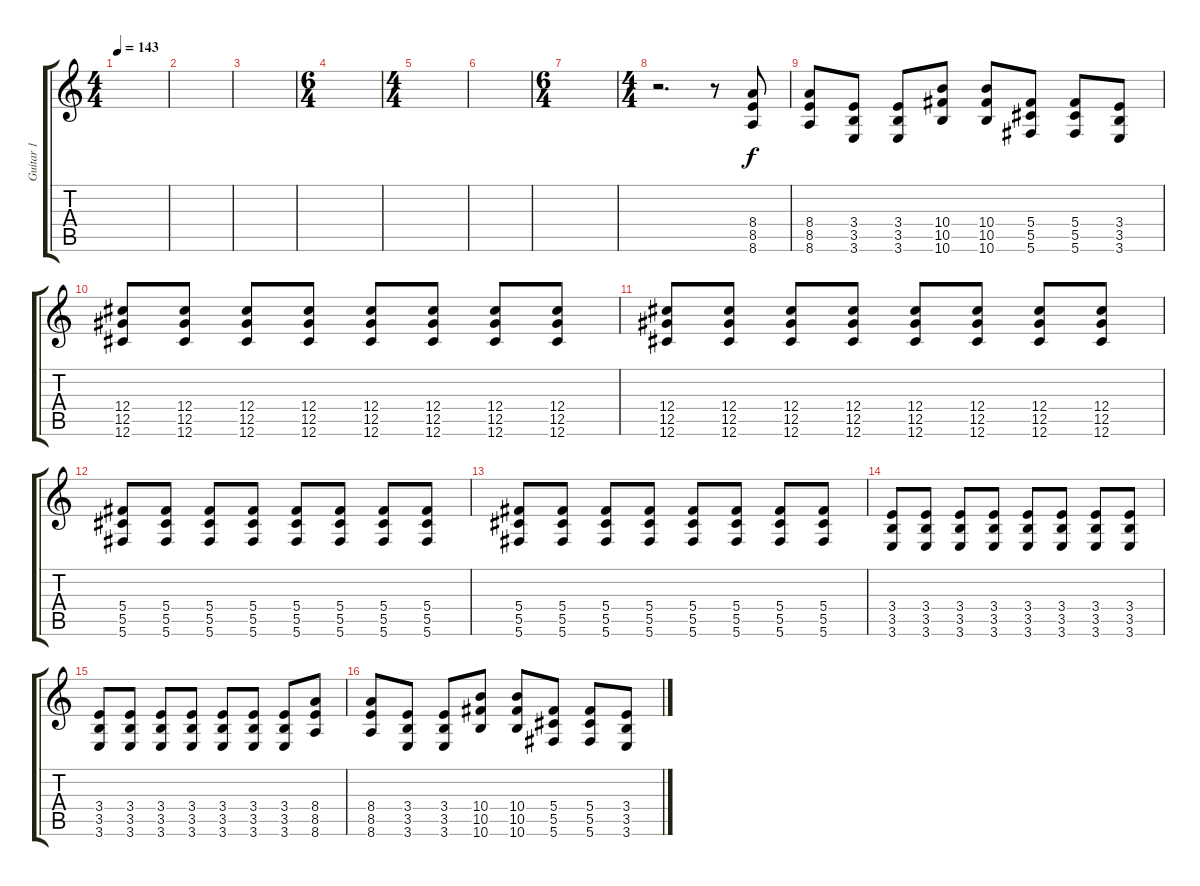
\track ("Guitar 1 " "Guitar 1 ") {instrument overdrivenguitar}
\staff {score tabs}
\tuning (Eb4 Bb3 Gb3 Db3 Ab2 Db2) {hide}
\ts (4 4)
\tempo 143
\clef g2
\ks c
|
|
|
\ts (6 4)
|
\ts (4 4)
|
|
\ts (6 4)
|
\ts (4 4)
r.2{d} r.8 (8.4 8.5 8.6).8{volume 14 instrument overdrivenguitar} |
(8.4 8.5 8.6).8 (3.4 3.5 3.6).8 (3.4 3.5 3.6).8 (10.4 10.5 10.6).8 (10.4 10.5 10.6).8 (5.4 5.5 5.6).8 (5.4 5.5 5.6).8 (3.4 3.5 3.6).8 |
(12.4 12.5 12.6).8 (12.4 12.5 12.6).8 (12.4 12.5 12.6).8 (12.4 12.5 12.6).8 (12.4 12.5 12.6).8 (12.4 12.5 12.6).8 (12.4 12.5 12.6).8 (12.4 12.5 12.6).8 |
(12.4 12.5 12.6).8 (12.4 12.5 12.6).8 (12.4 12.5 12.6).8 (12.4 12.5 12.6).8 (12.4 12.5 12.6).8 (12.4 12.5 12.6).8 (12.4 12.5 12.6).8 (12.4 12.5 12.6).8 |
(5.4 5.5 5.6).8 (5.4 5.5 5.6).8 (5.4 5.5 5.6).8 (5.4 5.5 5.6).8 (5.4 5.5 5.6).8 (5.4 5.5 5.6).8 (5.4 5.5 5.6).8 (5.4 5.5 5.6).8 |
(5.4 5.5 5.6).8 (5.4 5.5 5.6).8 (5.4 5.5 5.6).8 (5.4 5.5 5.6).8 (5.4 5.5 5.6).8 (5.4 5.5 5.6).8 (5.4 5.5 5.6).8 (5.4 5.5 5.6).8 |
(3.4 3.5 3.6).8 (3.4 3.5 3.6).8 (3.4 3.5 3.6).8 (3.4 3.5 3.6).8 (3.4 3.5 3.6).8 (3.4 3.5 3.6).8 (3.4 3.5 3.6).8 (3.4 3.5 3.6).8 |
(3.4 3.5 3.6).8 (3.4 3.5 3.6).8 (3.4 3.5 3.6).8 (3.4 3.5 3.6).8 (3.4 3.5 3.6).8 (3.4 3.5 3.6).8 (3.4 3.5 3.6).8 (8.4 8.5 8.6).8 |
(8.4 8.5 8.6).8 (3.4 3.5 3.6).8 (3.4 3.5 3.6).8 (10.4 10.5 10.6).8 (10.4 10.5 10.6).8 (5.4 5.5 5.6).8 (5.4 5.5 5.6).8 (3.4 3.5 3.6).8
